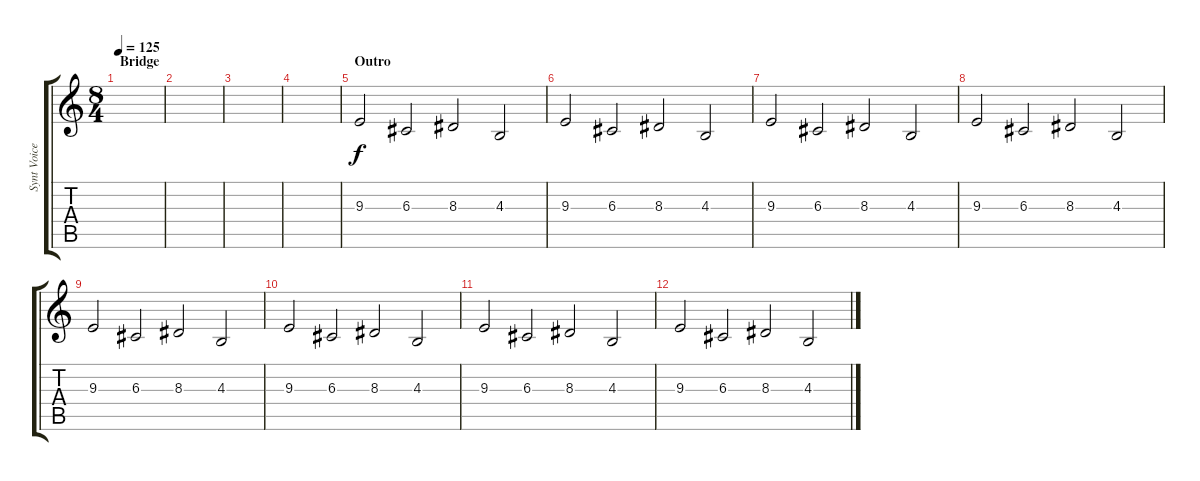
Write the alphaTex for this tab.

\track ("Synt Voice" "Synt Voice") {instrument lead8bassandlead}
\staff {score tabs}
\tuning (E4 B3 G3 D3 A2 E2) {hide}
\ts (8 4)
\section ("" "Bridge")
\tempo 125
\clef g2
\ks c
|
|
|
|
\section ("" "Outro")
9.3.2{volume 16} 6.3.2 8.3.2 4.3.2 |
9.3.2 6.3.2 8.3.2 4.3.2 |
9.3.2 6.3.2 8.3.2 4.3.2 |
9.3.2 6.3.2 8.3.2 4.3.2 |
9.3.2 6.3.2 8.3.2 4.3.2 |
9.3.2 6.3.2 8.3.2 4.3.2 |
9.3.2 6.3.2 8.3.2 4.3.2 |
9.3.2 6.3.2 8.3.2 4.3.2
